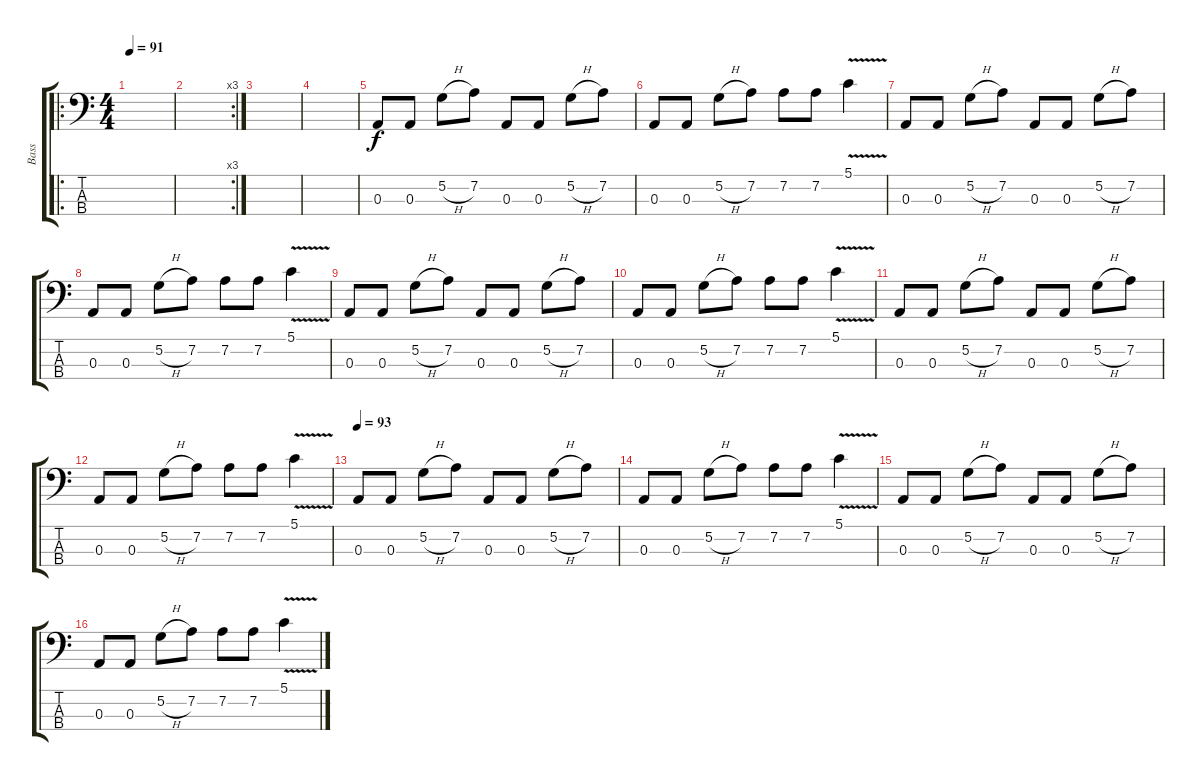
\track ("Bass" "Bass") {instrument electricbasspick}
\staff {score tabs}
\tuning (G2 D2 A1 E1) {hide}
\ro
\ts (4 4)
\tempo 91
\clef f4
\ks c
|
\rc 3
|
|
|
0.3.8 0.3.8 5.2{h}.8 7.2.8 0.3.8 0.3.8 5.2{h}.8 7.2.8 |
0.3.8 0.3.8 5.2{h}.8 7.2.8 7.2.8 7.2.8 5.1{v}.4 |
0.3.8 0.3.8 5.2{h}.8 7.2.8 0.3.8 0.3.8 5.2{h}.8 7.2.8 |
0.3.8 0.3.8 5.2{h}.8 7.2.8 7.2.8 7.2.8 5.1{v}.4 |
0.3.8 0.3.8 5.2{h}.8 7.2.8 0.3.8 0.3.8 5.2{h}.8 7.2.8 |
0.3.8 0.3.8 5.2{h}.8 7.2.8 7.2.8 7.2.8 5.1{v}.4 |
0.3.8 0.3.8 5.2{h}.8 7.2.8 0.3.8 0.3.8 5.2{h}.8 7.2.8 |
0.3.8 0.3.8 5.2{h}.8 7.2.8 7.2.8 7.2.8 5.1{v}.4 |
\tempo 93
0.3.8 0.3.8 5.2{h}.8 7.2.8 0.3.8 0.3.8 5.2{h}.8 7.2.8 |
0.3.8 0.3.8 5.2{h}.8 7.2.8 7.2.8 7.2.8 5.1{v}.4 |
0.3.8 0.3.8 5.2{h}.8 7.2.8 0.3.8 0.3.8 5.2{h}.8 7.2.8 |
0.3.8 0.3.8 5.2{h}.8 7.2.8 7.2.8 7.2.8 5.1{v}.4
